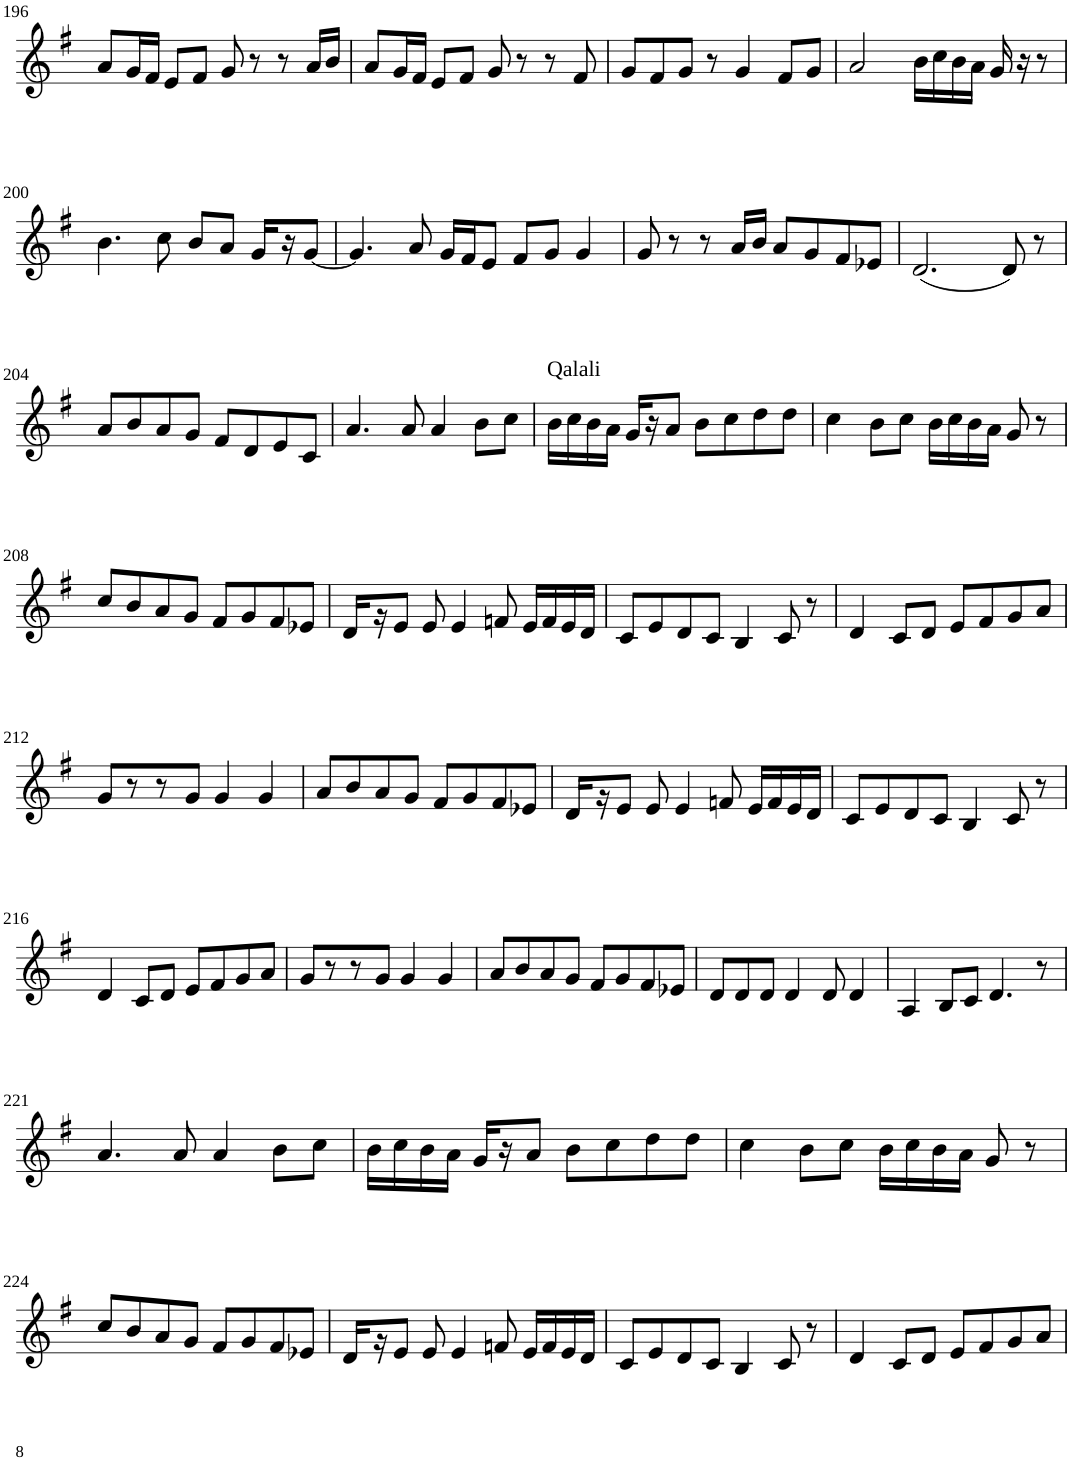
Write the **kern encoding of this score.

**kern
*part1
*staff1
*I"Violin
!!LO:PB:g=z
*clefG2
*k[f#]
*G:
*M4/4
=196
8a/L
16g/L
16f#/JJ
8e/L
8f#/J
8g/
8r
8r
16a/LL
16b/JJ
=197
8a/L
16g/L
16f#/JJ
8e/L
8f#/J
8g/
8r
8r
8f#/
=198
8g/L
8f#/
8g/J
8r
4g/
8f#/L
8g/J
=199
2a/
16b\LL
16cc\
16b\
16a\JJ
16g/
16r
8r
!!LO:LB:g=z
=200
4.b\
8cc\
8b/L
8a/J
16g/LL
16r
[8g/J
=201
4.g/]
8a/
16g/LL
16f#/J
8e/J
8f#/L
8g/J
4g/
=202
8g/
8r
8r
16a/LL
16b/JJ
8a/L
8g/
8f#/
8e-X/J
=203
(2.d/
8d/)
8r
!!LO:LB:g=z
=204
8a/L
8b/
8a/
8g/J
8f#/L
8d/
8e/
8c/J
=205
4.a/
8a/
4a/
8b\L
8cc\J
=206
!LO:TX:a:t=Qalali
16b\LL
16cc\
16b\
16a\JJ
16g/LL
16r
8a/J
8b\L
8cc\
8dd\
8dd\J
=207
4cc\
8b\L
8cc\J
16b\LL
16cc\
16b\
16a\JJ
8g/
8r
!!LO:LB:g=z
=208
8cc/L
8b/
8a/
8g/J
8f#/L
8g/
8f#/
8e-X/J
=209
16d/LL
16r
8e/J
8e/
4e/
8fn/
16e/LL
16f/
16e/
16d/JJ
=210
8c/L
8e/
8d/
8c/J
4B/
8c/
8r
=211
4d/
8c/L
8d/J
8e/L
8f#/
8g/
8a/J
!!LO:LB:g=z
=212
8g/L
8r
8r
8g/J
4g/
4g/
=213
8a/L
8b/
8a/
8g/J
8f#/L
8g/
8f#/
8e-X/J
=214
16d/LL
16r
8e/J
8e/
4e/
8fn/
16e/LL
16f/
16e/
16d/JJ
=215
8c/L
8e/
8d/
8c/J
4B/
8c/
8r
!!LO:LB:g=z
=216
4d/
8c/L
8d/J
8e/L
8f#/
8g/
8a/J
=217
8g/L
8r
8r
8g/J
4g/
4g/
=218
8a/L
8b/
8a/
8g/J
8f#/L
8g/
8f#/
8e-X/J
=219
8d/L
8d/
8d/J
4d/
8d/
4d/
=220
4A/
8B/L
8c/J
4.d/
8r
!!LO:LB:g=z
=221
4.a/
8a/
4a/
8b\L
8cc\J
=222
16b\LL
16cc\
16b\
16a\JJ
16g/LL
16r
8a/J
8b\L
8cc\
8dd\
8dd\J
=223
4cc\
8b\L
8cc\J
16b\LL
16cc\
16b\
16a\JJ
8g/
8r
!!LO:LB:g=z
=224
8cc/L
8b/
8a/
8g/J
8f#/L
8g/
8f#/
8e-X/J
=225
16d/LL
16r
8e/J
8e/
4e/
8fn/
16e/LL
16f/
16e/
16d/JJ
=226
8c/L
8e/
8d/
8c/J
4B/
8c/
8r
=227
4d/
8c/L
8d/J
8e/L
8f#/
8g/
8a/J
=
*-
